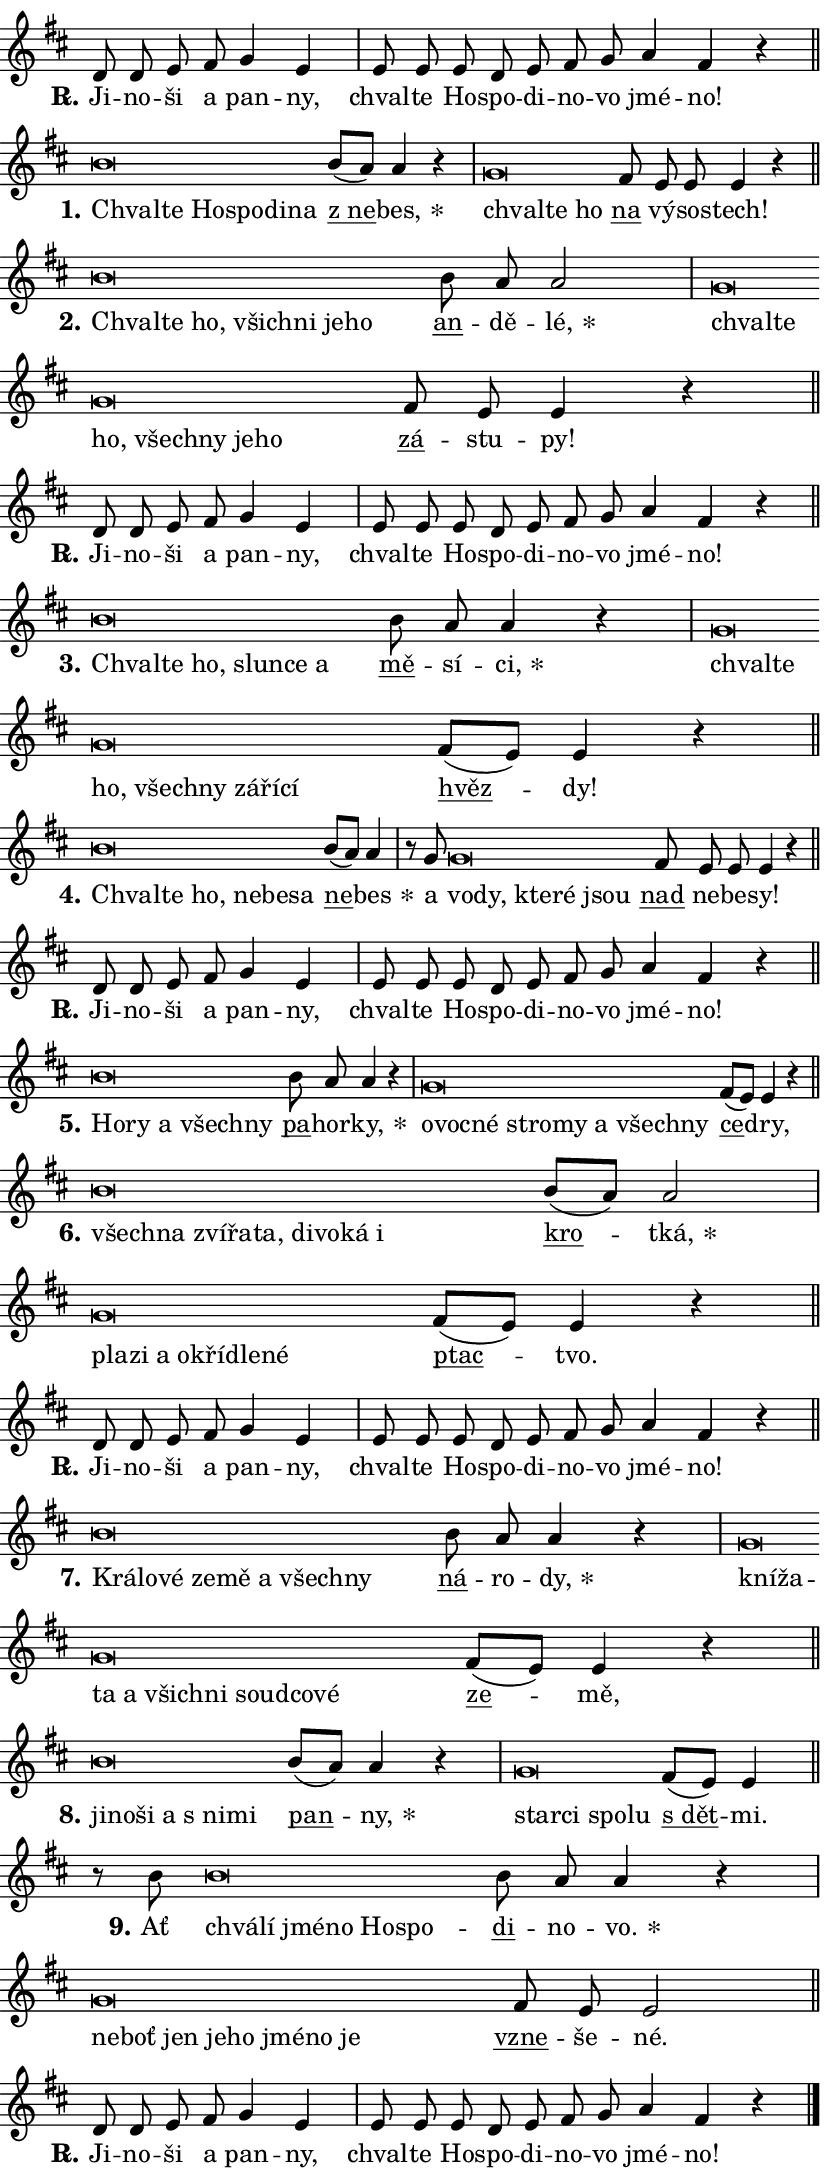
\version "2.24.0"
\header { tagline = "" }
\paper {
  indent = 0\cm
  top-margin = 0\cm
  right-margin = 0.13\cm % to fit lyric hyphens
  bottom-margin = 0\cm
  left-margin = 0\cm
  paper-width = 14\cm
  page-breaking = #ly:one-page-breaking
  system-system-spacing.basic-distance = #11
  score-system-spacing.basic-distance = #11
  ragged-last = ##f
}


%% Author: Thomas Morley
%% https://lists.gnu.org/archive/html/lilypond-user/2020-05/msg00002.html
#(define (line-position grob)
"Returns position of @var[grob} in current system:
   @code{'start}, if at first time-step
   @code{'end}, if at last time-step
   @code{'middle} otherwise
"
  (let* ((col (ly:item-get-column grob))
         (ln (ly:grob-object col 'left-neighbor))
         (rn (ly:grob-object col 'right-neighbor))
         (col-to-check-left (if (ly:grob? ln) ln col))
         (col-to-check-right (if (ly:grob? rn) rn col))
         (break-dir-left
           (and
             (ly:grob-property col-to-check-left 'non-musical #f)
             (ly:item-break-dir col-to-check-left)))
         (break-dir-right
           (and
             (ly:grob-property col-to-check-right 'non-musical #f)
             (ly:item-break-dir col-to-check-right))))
        (cond ((eqv? 1 break-dir-left) 'start)
              ((eqv? -1 break-dir-right) 'end)
              (else 'middle))))

#(define (tranparent-at-line-position vctor)
  (lambda (grob)
  "Relying on @code{line-position} select the relevant enry from @var{vctor}.
Used to determine transparency,"
    (case (line-position grob)
      ((end) (not (vector-ref vctor 0)))
      ((middle) (not (vector-ref vctor 1)))
      ((start) (not (vector-ref vctor 2))))))

noteHeadBreakVisibility =
#(define-music-function (break-visibility)(vector?)
"Makes @code{NoteHead}s transparent relying on @var{break-visibility}"
#{
  \override NoteHead.transparent =
    #(tranparent-at-line-position break-visibility)
#})

#(define delete-ledgers-for-transparent-note-heads
  (lambda (grob)
    "Reads whether a @code{NoteHead} is transparent.
If so this @code{NoteHead} is removed from @code{'note-heads} from
@var{grob}, which is supposed to be @code{LedgerLineSpanner}.
As a result ledgers are not printed for this @code{NoteHead}"
    (let* ((nhds-array (ly:grob-object grob 'note-heads))
           (nhds-list
             (if (ly:grob-array? nhds-array)
                 (ly:grob-array->list nhds-array)
                 '()))
           ;; Relies on the transparent-property being done before
           ;; Staff.LedgerLineSpanner.after-line-breaking is executed.
           ;; This is fragile ...
           (to-keep
             (remove
               (lambda (nhd)
                 (ly:grob-property nhd 'transparent #f))
               nhds-list)))
      ;; TODO find a better method to iterate over grob-arrays, similiar
      ;; to filter/remove etc for lists
      ;; For now rebuilt from scratch
      (set! (ly:grob-object grob 'note-heads)  '())
      (for-each
        (lambda (nhd)
          (ly:pointer-group-interface::add-grob grob 'note-heads nhd))
        to-keep))))

squashNotes = {
  \override NoteHead.X-extent = #'(-0.2 . 0.2)
  \override NoteHead.Y-extent = #'(-0.75 . 0)
  \override NoteHead.stencil =
    #(lambda (grob)
       (let ((pos (ly:grob-property grob 'staff-position)))
         (begin
           (if (< pos -7) (display "ERROR: Lower brevis then expected\n") (display ""))
           (if (<= pos -6) ly:text-interface::print ly:note-head::print))))
}
unSquashNotes = {
  \revert NoteHead.X-extent
  \revert NoteHead.Y-extent
  \revert NoteHead.stencil
}

hideNotes = \noteHeadBreakVisibility #begin-of-line-visible
unHideNotes = \noteHeadBreakVisibility #all-visible

% work-around for resetting accidentals
% https://lilypond.org/doc/v2.23/Documentation/notation/displaying-rhythms#unmetered-music
cadenzaMeasure = {
  \cadenzaOff
  \partial 1024 s1024
  \cadenzaOn
}

#(define-markup-command (accent layout props text) (markup?)
  "Underline accented syllable"
  (interpret-markup layout props
    #{\markup \override #'(offset . 4.3) \underline { #text }#}))

responsum = \markup \concat {
  "R" \hspace #-1.05 \path #0.1 #'((moveto 0 0.07) (lineto 0.9 0.8)) \hspace #0.05 "."
}

spaceSize = #0.6828661417322834 % exact space size for TeX Gyre Schola

\layout {
  \context {
    \Staff
    \remove "Time_signature_engraver"
    \override LedgerLineSpanner.after-line-breaking = #delete-ledgers-for-transparent-note-heads
  }
  \context {
    \Lyrics {
      \override LyricSpace.minimum-distance = \spaceSize
      \override LyricText.font-name = #"TeX Gyre Schola"
      \override LyricText.font-size = 1
      \override StanzaNumber.font-name = #"TeX Gyre Schola Bold"
      \override StanzaNumber.font-size = 1
    }
  }
  \context {
    \Score 
    \override NoteHead.text =
      #(lambda (grob) 
        (let ((pos (ly:grob-property grob 'staff-position)))
          #{\markup {
            \combine
              \halign #-0.55 \raise #(if (= pos -6) 0 0.5) \override #'(thickness . 2) \draw-line #'(3.2 . 0)
              \musicglyph "noteheads.sM1"
          }#}))
  }
}

% magnetic-lyrics.ily
%
%   written by
%     Jean Abou Samra <jean@abou-samra.fr>
%     Werner Lemberg <wl@gnu.org>
%
%   adapted by
%     Jiri Hon <jiri.hon@gmail.com>
%
% Version 2022-Apr-15

% https://www.mail-archive.com/lilypond-user@gnu.org/msg149350.html

#(define (Left_hyphen_pointer_engraver context)
   "Collect syllable-hyphen-syllable occurrences in lyrics and store
them in properties.  This engraver only looks to the left.  For
example, if the lyrics input is @code{foo -- bar}, it does the
following.

@itemize @bullet
@item
Set the @code{text} property of the @code{LyricHyphen} grob between
@q{foo} and @q{bar} to @code{foo}.

@item
Set the @code{left-hyphen} property of the @code{LyricText} grob with
text @q{foo} to the @code{LyricHyphen} grob between @q{foo} and
@q{bar}.
@end itemize

Use this auxiliary engraver in combination with the
@code{lyric-@/text::@/apply-@/magnetic-@/offset!} hook."
   (let ((hyphen #f)
         (text #f))
     (make-engraver
      (acknowledgers
       ((lyric-syllable-interface engraver grob source-engraver)
        (set! text grob)))
      (end-acknowledgers
       ((lyric-hyphen-interface engraver grob source-engraver)
        ;(when (not (grob::has-interface grob 'lyric-space-interface))
          (set! hyphen grob)));)
      ((stop-translation-timestep engraver)
       (when (and text hyphen)
         (ly:grob-set-object! text 'left-hyphen hyphen))
       (set! text #f)
       (set! hyphen #f)))))

#(define (lyric-text::apply-magnetic-offset! grob)
   "If the space between two syllables is less than the value in
property @code{LyricText@/.details@/.squash-threshold}, move the right
syllable to the left so that it gets concatenated with the left
syllable.

Use this function as a hook for
@code{LyricText@/.after-@/line-@/breaking} if the
@code{Left_@/hyphen_@/pointer_@/engraver} is active."
   (let ((hyphen (ly:grob-object grob 'left-hyphen #f)))
     (when hyphen
       (let ((left-text (ly:spanner-bound hyphen LEFT)))
         (when (grob::has-interface left-text 'lyric-syllable-interface)
           (let* ((common (ly:grob-common-refpoint grob left-text X))
                  (this-x-ext (ly:grob-extent grob common X))
                  (left-x-ext
                   (begin
                     ;; Trigger magnetism for left-text.
                     (ly:grob-property left-text 'after-line-breaking)
                     (ly:grob-extent left-text common X)))
                  ;; `delta` is the gap width between two syllables.
                  (delta (- (interval-start this-x-ext)
                            (interval-end left-x-ext)))
                  (details (ly:grob-property grob 'details))
                  (threshold (assoc-get 'squash-threshold details 0.2)))
             (when (< delta threshold)
               (let* (;; We have to manipulate the input text so that
                      ;; ligatures crossing syllable boundaries are not
                      ;; disabled.  For languages based on the Latin
                      ;; script this is essentially a beautification.
                      ;; However, for non-Western scripts it can be a
                      ;; necessity.
                      (lt (ly:grob-property left-text 'text))
                      (rt (ly:grob-property grob 'text))
                      (is-space (grob::has-interface hyphen 'lyric-space-interface))
                      (space (if is-space " " ""))
                      (extra-delta (if is-space spaceSize 0))
                      ;; Append new syllable.
                      (ltrt-space (if (and (string? lt) (string? rt))
                                (string-append lt space rt)
                                (make-concat-markup (list lt space rt))))
                      ;; Right-align `ltrt` to the right side.
                      (ltrt-space-markup (grob-interpret-markup
                               grob
                               (make-translate-markup
                                (cons (interval-length this-x-ext) 0)
                                (make-right-align-markup ltrt-space)))))
                 (begin
                   ;; Don't print `left-text`.
                   (ly:grob-set-property! left-text 'stencil #f)
                   ;; Set text and stencil (which holds all collected
                   ;; syllables so far) and shift it to the left.
                   (ly:grob-set-property! grob 'text ltrt-space)
                   (ly:grob-set-property! grob 'stencil ltrt-space-markup)
                   (ly:grob-translate-axis! grob (- (- delta extra-delta)) X))))))))))


#(define (lyric-hyphen::displace-bounds-first grob)
   ;; Make very sure this callback isn't triggered too early.
   (let ((left (ly:spanner-bound grob LEFT))
         (right (ly:spanner-bound grob RIGHT)))
     (ly:grob-property left 'after-line-breaking)
     (ly:grob-property right 'after-line-breaking)
     (ly:lyric-hyphen::print grob)))

squashThreshold = #0.4

\layout {
  \context {
    \Lyrics
    \consists #Left_hyphen_pointer_engraver
    \override LyricText.after-line-breaking =
      #lyric-text::apply-magnetic-offset!
    \override LyricHyphen.stencil = #lyric-hyphen::displace-bounds-first
    \override LyricText.details.squash-threshold = \squashThreshold
    \override LyricHyphen.minimum-distance = 0
    \override LyricHyphen.minimum-length = \squashThreshold
  }
}

squashText = \override LyricText.details.squash-threshold = 9999
unSquashText = \override LyricText.details.squash-threshold = \squashThreshold

leftText = \override LyricText.self-alignment-X = #LEFT
unLeftText = \revert LyricText.self-alignment-X

starOffset = #(lambda (grob) 
                (let ((x_offset (ly:self-alignment-interface::aligned-on-x-parent grob)))
                  (if (= x_offset 0) 0 (+ x_offset 1.2))))

star = #(define-music-function (syllable)(string?)
"Append star separator at the end of a syllable"
#{
  \once \override LyricText.X-offset = #starOffset
  \lyricmode { \markup {
    #syllable
    \override #'((font-name . "TeX Gyre Schola Bold")) \hspace #0.2 \lower #0.65 \larger "*"
  } }
#})

starAccent = #(define-music-function (syllable)(string?)
"Append star separator at the end of a syllable and make accent"
#{
  \once \override LyricText.X-offset = #starOffset
  \lyricmode { \markup {
    \accent #syllable
    \override #'((font-name . "TeX Gyre Schola Bold")) \hspace #0.2 \lower #0.65 \larger "*"
  } }
#})

breath = #(define-music-function (syllable)(string?)
"Append breathing indicator at the end of a syllable"
#{
  \lyricmode { \markup { #syllable "+" } }
#})

optionalBreath = #(define-music-function (syllable)(string?)
"Append optional breathing indicator at the end of a syllable"
#{
  \lyricmode { \markup { #syllable "(+)" } }
#})


\score {
    <<
        \new Voice = "melody" { \cadenzaOn \key d \major \relative { d'8 d e fis g4 e \cadenzaMeasure \bar "|" e8 e \bar "" e d e \bar "" fis g \bar "" a4 fis r \cadenzaMeasure \bar "||" \break } }
        \new Lyrics \lyricsto "melody" { \lyricmode { \set stanza = \responsum
Ji -- no -- ši a pan -- ny, chval -- te Ho -- spo -- di -- no -- vo jmé -- no! } }
    >>
    \layout {}
}

\score {
    <<
        \new Voice = "melody" { \cadenzaOn \key d \major \relative { \squashNotes b'\breve*1/16 \hideNotes \breve*1/16 \bar "" \breve*1/16 \bar "" \breve*1/16 \bar "" \breve*1/16 \breve*1/16 \bar "" \unHideNotes \unSquashNotes \bar "" b8[( a)] a4 r \cadenzaMeasure \bar "|" \squashNotes g\breve*1/16 \hideNotes \breve*1/16 \breve*1/16 \bar "" \unHideNotes \unSquashNotes \bar "" fis8 e e e4 r \cadenzaMeasure \bar "||" \break } }
        \new Lyrics \lyricsto "melody" { \lyricmode { \set stanza = "1."
\leftText Chval -- \squashText te Ho -- spo -- di -- na \unLeftText \unSquashText \markup \accent "z ne" -- \star bes, \leftText chval -- \squashText te ho \unLeftText \unSquashText \markup \accent na vý -- so -- stech! } }
    >>
    \layout {}
}

\score {
    <<
        \new Voice = "melody" { \cadenzaOn \key d \major \relative { \squashNotes b'\breve*1/16 \hideNotes \breve*1/16 \bar "" \breve*1/16 \bar "" \breve*1/16 \bar "" \breve*1/16 \bar "" \breve*1/16 \breve*1/16 \bar "" \unHideNotes \unSquashNotes \bar "" b8 a a2 \cadenzaMeasure \bar "|" \squashNotes g\breve*1/16 \hideNotes \breve*1/16 \bar "" \breve*1/16 \bar "" \breve*1/16 \bar "" \breve*1/16 \bar "" \breve*1/16 \breve*1/16 \bar "" \unHideNotes \unSquashNotes \bar "" fis8 e e4 r \cadenzaMeasure \bar "||" \break } }
        \new Lyrics \lyricsto "melody" { \lyricmode { \set stanza = "2."
\leftText Chval -- \squashText te ho, všich -- ni je -- ho \unLeftText \unSquashText \markup \accent an -- dě -- \star lé, \leftText chval -- \squashText te ho, všech -- ny je -- ho \unLeftText \unSquashText \markup \accent zá -- stu -- py! } }
    >>
    \layout {}
}

\score {
    <<
        \new Voice = "melody" { \cadenzaOn \key d \major \relative { d'8 d e fis g4 e \cadenzaMeasure \bar "|" e8 e \bar "" e d e \bar "" fis g \bar "" a4 fis r \cadenzaMeasure \bar "||" \break } }
        \new Lyrics \lyricsto "melody" { \lyricmode { \set stanza = \responsum
Ji -- no -- ši a pan -- ny, chval -- te Ho -- spo -- di -- no -- vo jmé -- no! } }
    >>
    \layout {}
}

\score {
    <<
        \new Voice = "melody" { \cadenzaOn \key d \major \relative { \squashNotes b'\breve*1/16 \hideNotes \breve*1/16 \bar "" \breve*1/16 \bar "" \breve*1/16 \bar "" \breve*1/16 \breve*1/16 \bar "" \unHideNotes \unSquashNotes \bar "" b8 a a4 r \cadenzaMeasure \bar "|" \squashNotes g\breve*1/16 \hideNotes \breve*1/16 \bar "" \breve*1/16 \bar "" \breve*1/16 \bar "" \breve*1/16 \bar "" \breve*1/16 \bar "" \breve*1/16 \breve*1/16 \bar "" \unHideNotes \unSquashNotes \bar "" fis8[( e)] e4 r \cadenzaMeasure \bar "||" \break } }
        \new Lyrics \lyricsto "melody" { \lyricmode { \set stanza = "3."
\leftText Chval -- \squashText te ho, slun -- ce a \unLeftText \unSquashText \markup \accent mě -- sí -- \star ci, \leftText chval -- \squashText te ho, všech -- ny zá -- ří -- cí \unLeftText \unSquashText \markup \accent hvěz -- dy! } }
    >>
    \layout {}
}

\score {
    <<
        \new Voice = "melody" { \cadenzaOn \key d \major \relative { \squashNotes b'\breve*1/16 \hideNotes \breve*1/16 \bar "" \breve*1/16 \bar "" \breve*1/16 \bar "" \breve*1/16 \breve*1/16 \bar "" \unHideNotes \unSquashNotes \bar "" b8[( a)] a4 \cadenzaMeasure \bar "|" r8 g8 \squashNotes g\breve*1/16 \hideNotes \breve*1/16 \bar "" \breve*1/16 \bar "" \breve*1/16 \breve*1/16 \bar "" \unHideNotes \unSquashNotes \bar "" fis8 e e e4 r \cadenzaMeasure \bar "||" \break } }
        \new Lyrics \lyricsto "melody" { \lyricmode { \set stanza = "4."
\leftText Chval -- \squashText te ho, ne -- be -- sa \unLeftText \unSquashText \markup \accent ne -- \star bes a \leftText vo -- \squashText dy, kte -- ré jsou \unLeftText \unSquashText \markup \accent nad ne -- be -- sy! } }
    >>
    \layout {}
}

\score {
    <<
        \new Voice = "melody" { \cadenzaOn \key d \major \relative { d'8 d e fis g4 e \cadenzaMeasure \bar "|" e8 e \bar "" e d e \bar "" fis g \bar "" a4 fis r \cadenzaMeasure \bar "||" \break } }
        \new Lyrics \lyricsto "melody" { \lyricmode { \set stanza = \responsum
Ji -- no -- ši a pan -- ny, chval -- te Ho -- spo -- di -- no -- vo jmé -- no! } }
    >>
    \layout {}
}

\score {
    <<
        \new Voice = "melody" { \cadenzaOn \key d \major \relative { \squashNotes b'\breve*1/16 \hideNotes \breve*1/16 \bar "" \breve*1/16 \bar "" \breve*1/16 \breve*1/16 \bar "" \unHideNotes \unSquashNotes \bar "" b8 a a4 r \cadenzaMeasure \bar "|" \squashNotes g\breve*1/16 \hideNotes \breve*1/16 \bar "" \breve*1/16 \bar "" \breve*1/16 \bar "" \breve*1/16 \bar "" \breve*1/16 \bar "" \breve*1/16 \breve*1/16 \bar "" \unHideNotes \unSquashNotes \bar "" fis8[( e)] e4 r \cadenzaMeasure \bar "||" \break } }
        \new Lyrics \lyricsto "melody" { \lyricmode { \set stanza = "5."
\leftText Ho -- \squashText ry a všech -- ny \unLeftText \unSquashText \markup \accent pa -- hor -- \star ky, \leftText o -- \squashText voc -- né stro -- my a všech -- ny \unLeftText \unSquashText \markup \accent ce -- dry, } }
    >>
    \layout {}
}

\score {
    <<
        \new Voice = "melody" { \cadenzaOn \key d \major \relative { \squashNotes b'\breve*1/16 \hideNotes \breve*1/16 \bar "" \breve*1/16 \bar "" \breve*1/16 \bar "" \breve*1/16 \bar "" \breve*1/16 \bar "" \breve*1/16 \bar "" \breve*1/16 \breve*1/16 \bar "" \unHideNotes \unSquashNotes \bar "" b8[( a)] a2 \cadenzaMeasure \bar "|" \squashNotes g\breve*1/16 \hideNotes \breve*1/16 \bar "" \breve*1/16 \bar "" \breve*1/16 \bar "" \breve*1/16 \breve*1/16 \bar "" \unHideNotes \unSquashNotes \bar "" fis8[( e)] e4 r \cadenzaMeasure \bar "||" \break } }
        \new Lyrics \lyricsto "melody" { \lyricmode { \set stanza = "6."
\leftText všech -- \squashText na zví -- řa -- ta, di -- vo -- ká i \unLeftText \unSquashText \markup \accent kro -- \star tká, \leftText pla -- \squashText zi a okří -- dle -- né \unLeftText \unSquashText \markup \accent ptac -- tvo. } }
    >>
    \layout {}
}

\score {
    <<
        \new Voice = "melody" { \cadenzaOn \key d \major \relative { d'8 d e fis g4 e \cadenzaMeasure \bar "|" e8 e \bar "" e d e \bar "" fis g \bar "" a4 fis r \cadenzaMeasure \bar "||" \break } }
        \new Lyrics \lyricsto "melody" { \lyricmode { \set stanza = \responsum
Ji -- no -- ši a pan -- ny, chval -- te Ho -- spo -- di -- no -- vo jmé -- no! } }
    >>
    \layout {}
}

\score {
    <<
        \new Voice = "melody" { \cadenzaOn \key d \major \relative { \squashNotes b'\breve*1/16 \hideNotes \breve*1/16 \bar "" \breve*1/16 \bar "" \breve*1/16 \bar "" \breve*1/16 \bar "" \breve*1/16 \bar "" \breve*1/16 \breve*1/16 \bar "" \unHideNotes \unSquashNotes \bar "" b8 a a4 r \cadenzaMeasure \bar "|" \squashNotes g\breve*1/16 \hideNotes \breve*1/16 \bar "" \breve*1/16 \bar "" \breve*1/16 \bar "" \breve*1/16 \bar "" \breve*1/16 \bar "" \breve*1/16 \bar "" \breve*1/16 \breve*1/16 \bar "" \unHideNotes \unSquashNotes \bar "" fis8[( e)] e4 r \cadenzaMeasure \bar "||" \break } }
        \new Lyrics \lyricsto "melody" { \lyricmode { \set stanza = "7."
\leftText Krá -- \squashText lo -- vé ze -- mě a všech -- ny \unLeftText \unSquashText \markup \accent ná -- ro -- \star dy, \leftText kní -- \squashText ža -- ta a všich -- ni soud -- co -- vé \unLeftText \unSquashText \markup \accent ze -- mě, } }
    >>
    \layout {}
}

\score {
    <<
        \new Voice = "melody" { \cadenzaOn \key d \major \relative { \squashNotes b'\breve*1/16 \hideNotes \breve*1/16 \bar "" \breve*1/16 \bar "" \breve*1/16 \bar "" \breve*1/16 \breve*1/16 \bar "" \unHideNotes \unSquashNotes \bar "" b8[( a)] a4 r \cadenzaMeasure \bar "|" \squashNotes g\breve*1/16 \hideNotes \breve*1/16 \bar "" \breve*1/16 \breve*1/16 \bar "" \unHideNotes \unSquashNotes \bar "" fis8[( e)] e4 \cadenzaMeasure \bar "||" \break } }
        \new Lyrics \lyricsto "melody" { \lyricmode { \set stanza = "8."
\leftText ji -- \squashText no -- ši a "s ni" -- mi \unLeftText \unSquashText \markup \accent pan -- \star ny, \leftText star -- \squashText ci spo -- lu \unLeftText \unSquashText \markup \accent "s dět" -- mi. } }
    >>
    \layout {}
}

\score {
    <<
        \new Voice = "melody" { \cadenzaOn \key d \major \relative { r8 b'8 \squashNotes b\breve*1/16 \hideNotes \breve*1/16 \bar "" \breve*1/16 \bar "" \breve*1/16 \bar "" \breve*1/16 \breve*1/16 \bar "" \unHideNotes \unSquashNotes \bar "" b8 a a4 r \cadenzaMeasure \bar "|" \squashNotes g\breve*1/16 \hideNotes \breve*1/16 \bar "" \breve*1/16 \bar "" \breve*1/16 \bar "" \breve*1/16 \bar "" \breve*1/16 \bar "" \breve*1/16 \breve*1/16 \bar "" \unHideNotes \unSquashNotes \bar "" fis8 e e2 \cadenzaMeasure \bar "||" \break } }
        \new Lyrics \lyricsto "melody" { \lyricmode { \set stanza = "9."
Ať \leftText chvá -- \squashText lí jmé -- no Ho -- spo -- \unLeftText \unSquashText \markup \accent di -- no -- \star vo. \leftText ne -- \squashText boť jen je -- ho jmé -- no je \unLeftText \unSquashText \markup \accent vzne -- še -- né. } }
    >>
    \layout {}
}

\score {
    <<
        \new Voice = "melody" { \cadenzaOn \key d \major \relative { d'8 d e fis g4 e \cadenzaMeasure \bar "|" e8 e \bar "" e d e \bar "" fis g \bar "" a4 fis r \cadenzaMeasure \bar "||" \break } \bar "|." }
        \new Lyrics \lyricsto "melody" { \lyricmode { \set stanza = \responsum
Ji -- no -- ši a pan -- ny, chval -- te Ho -- spo -- di -- no -- vo jmé -- no! } }
    >>
    \layout {}
}
